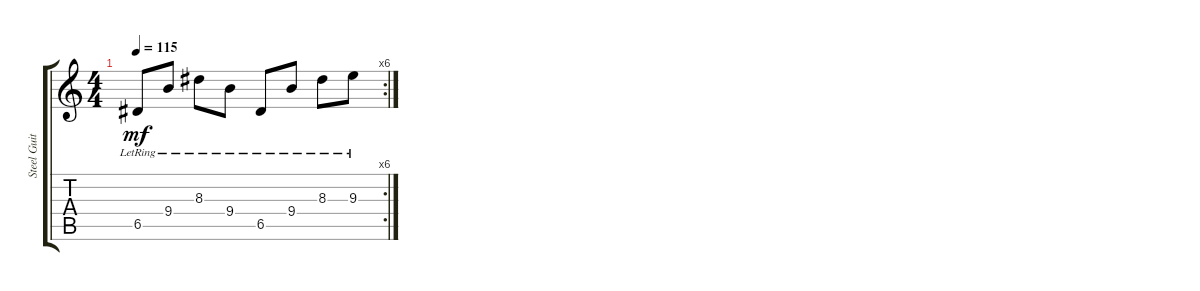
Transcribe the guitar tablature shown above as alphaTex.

\track ("Steel Guitar" "Steel Guit") {instrument acousticguitarsteel}
\staff {score tabs}
\tuning (E4 B3 G3 D3 A2 E2) {hide}
\rc 6
\ts (4 4)
\tempo 115
\clef g2
\ks c
6.5{lr}.8{dy mf} 9.4{lr}.8 8.3{lr}.8 9.4{lr}.8 6.5{lr}.8 9.4{lr}.8 8.3{lr}.8 9.3{lr}.8
